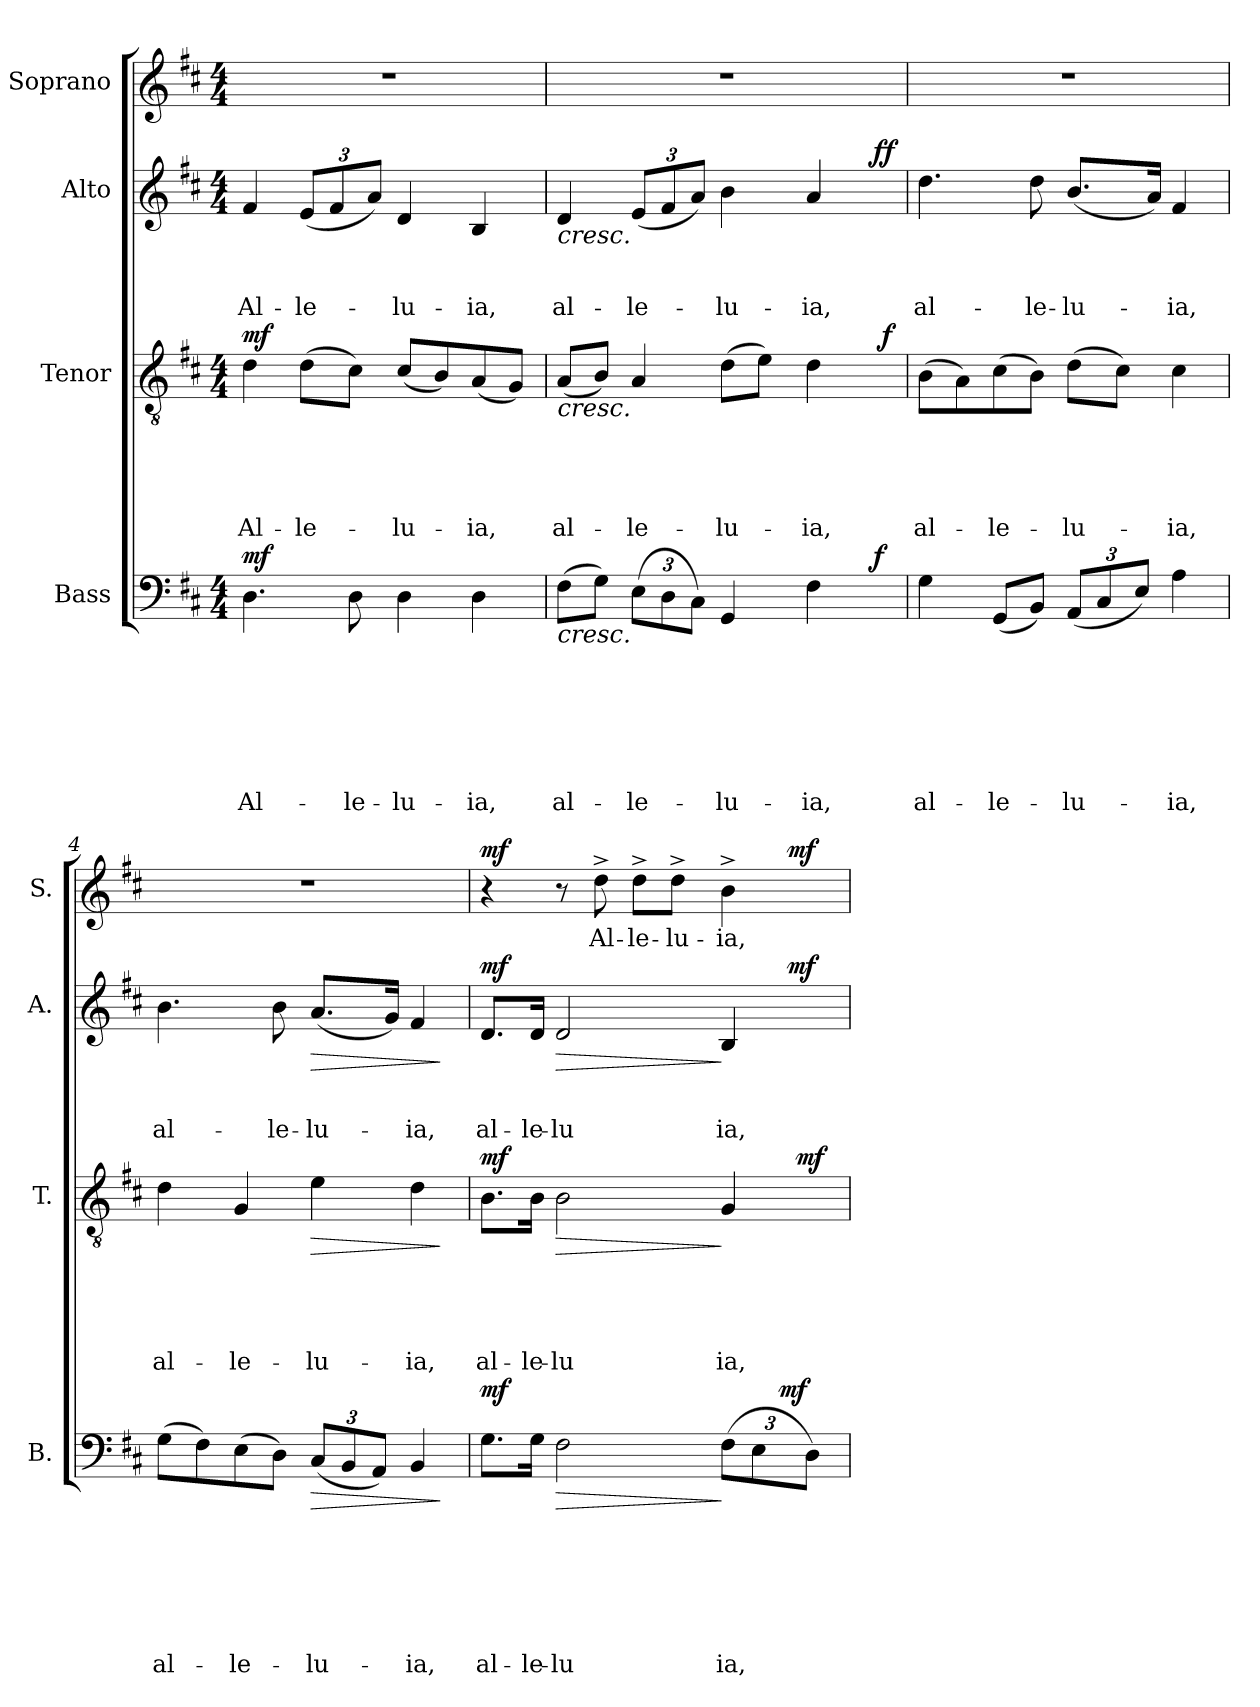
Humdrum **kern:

**kern	**text	**text	**text	**text	**text	**text	**text	**dynam	**kern	**text	**text	**text	**text	**text	**dynam	**kern	**text	**text	**text	**dynam	**kern	**text	**dynam
*part4	*part4	*part4	*part4	*part4	*part4	*part4	*part4	*part4	*part3	*part3	*part3	*part3	*part3	*part3	*part3	*part2	*part2	*part2	*part2	*part2	*part1	*part1	*part1
*staff4	*staff4	*staff4	*staff4	*staff4	*staff4	*staff4	*staff4	*staff4	*staff3	*staff3	*staff3	*staff3	*staff3	*staff3	*staff3	*staff2	*staff2	*staff2	*staff2	*staff2	*staff1	*staff1	*staff1
*I"Bass	*	*	*	*	*	*	*	*	*I"Tenor	*	*	*	*	*	*	*I"Alto	*	*	*	*	*I"Soprano	*	*
*I'B.	*	*	*	*	*	*	*	*	*I'T.	*	*	*	*	*	*	*I'A.	*	*	*	*	*I'S.	*	*
*clefF4	*	*	*	*	*	*	*	*	*clefGv2	*	*	*	*	*	*	*clefG2	*	*	*	*	*clefG2	*	*
*k[f#c#]	*	*	*	*	*	*	*	*	*k[f#c#]	*	*	*	*	*	*	*k[f#c#]	*	*	*	*	*k[f#c#]	*	*
*D:	*	*	*	*	*	*	*	*	*D:	*	*	*	*	*	*	*D:	*	*	*	*	*D:	*	*
*M4/4	*	*	*	*	*	*	*	*	*M4/4	*	*	*	*	*	*	*M4/4	*	*	*	*	*M4/4	*	*
=1	=1	=1	=1	=1	=1	=1	=1	=1	=1	=1	=1	=1	=1	=1	=1	=1	=1	=1	=1	=1	=1	=1	=1
!	!	!	!	!	!	!	!LO:LY:b	!LO:DY:a	!	!	!	!	!	!LO:LY:b	!LO:DY:a	!	!	!	!LO:LY:b	!LO:DY:a	!	!	!
!	!	!	!	!	!	!	!	!	!	!	!	!	!	!	!	!	!	!	!	!LO:DY:n=1:a	!	!	!
4.D\	.	.	.	.	.	.	Al-	mf	4d\	.	.	.	.	Al-	mf	4f#/	.	.	Al-	mf mf	1r	.	.
!	!	!	!	!	!	!	!	!	!	!	!	!	!	!LO:LY:b	!	!	!	!	!LO:LY:b	!	!	!	!
.	.	.	.	.	.	.	.	.	(>8d\L	.	.	.	.	-le-	.	(<12e/L	.	.	-le-	.	.	.	.
.	.	.	.	.	.	.	.	.	.	.	.	.	.	.	.	12f#/	.	.	.	.	.	.	.
!	!	!	!	!	!	!	!LO:LY:b	!	!	!	!	!	!	!	!	!	!	!	!	!	!	!	!
8D\	.	.	.	.	.	.	-le-	.	8c#\J)	.	.	.	.	.	.	.	.	.	.	.	.	.	.
.	.	.	.	.	.	.	.	.	.	.	.	.	.	.	.	12a/J)	.	.	.	.	.	.	.
!	!	!	!	!	!	!	!LO:LY:b:rj	!	!	!	!	!	!	!LO:LY:b	!	!	!	!	!LO:LY:b	!	!	!	!
4D\	.	.	.	.	.	.	-lu-	.	(<8c#/L	.	.	.	.	-lu-	.	4d/	.	.	-lu-	.	.	.	.
.	.	.	.	.	.	.	.	.	8B/)	.	.	.	.	.	.	.	.	.	.	.	.	.	.
!	!	!	!	!	!	!	!LO:LY:b	!	!	!	!	!	!	!LO:LY:b	!	!	!	!	!LO:LY:b	!	!	!	!
4D\	.	.	.	.	.	.	-ia,	.	(<8A/	.	.	.	.	-ia,	.	4B/	.	.	-ia,	.	.	.	.
.	.	.	.	.	.	.	.	.	8G/J)	.	.	.	.	.	.	.	.	.	.	.	.	.	.
=2	=2	=2	=2	=2	=2	=2	=2	=2	=2	=2	=2	=2	=2	=2	=2	=2	=2	=2	=2	=2	=2	=2	=2
!	!	!	!	!	!	!	!LO:LY:b	!LO:HP:b	!	!	!	!	!	!LO:LY:b	!LO:HP:b	!	!	!	!LO:LY:b	!LO:HP:b	!	!	!
*^	*	*	*	*	*	*	*	*	*^	*	*	*	*	*	*	*^	*	*	*	*	*	*	*
(>8F#\L	3%2ryy	.	.	.	.	.	.	al-	<	(<8A/L	2...ryy	.	.	.	.	al-	<	4d/	3%2ryy	.	.	al-	<	1r	.	.
8G\J)	.	.	.	.	.	.	.	.	.	8B/J)	.	.	.	.	.	.	.	.	.	.	.	.	.	.	.	.
!	!	!	!	!	!	!	!	!LO:LY:b	!	!	!	!	!	!	!	!LO:LY:b	!	!	!	!	!	!LO:LY:b	!	!	!	!
(<12E\L	.	.	.	.	.	.	.	-le-	.	4A/	.	.	.	.	.	-le-	.	(<12e/L	.	.	.	-le-	.	.	.	.
12D\	.	.	.	.	.	.	.	.	.	.	.	.	.	.	.	.	.	12f#/	.	.	.	.	.	.	.	.
12C#\J)	.	.	.	.	.	.	.	.	.	.	.	.	.	.	.	.	.	12a/J)	.	.	.	.	.	.	.	.
!	!	!	!	!	!	!	!	!LO:LY:b	!	!	!	!	!	!	!	!LO:LY:b	!	!	!	!	!	!LO:LY:b	!	!	!	!
4GG/	.	.	.	.	.	.	.	-lu-	.	(>8d\L	.	.	.	.	.	-lu-	.	4b\	.	.	.	-lu-	.	.	.	.
.	.	.	.	.	.	.	.	.	.	8e\J)	.	.	.	.	.	.	.	.	.	.	.	.	.	.	.	.
.	6ryy	.	.	.	.	.	.	.	.	.	.	.	.	.	.	.	.	.	6ryy	.	.	.	.	.	.	.
!	!	!	!	!	!	!	!	!LO:LY:b	!	!	!	!	!	!	!	!LO:LY:b	!	!	!	!	!	!LO:LY:b	!	!	!	!
4F#\	.	.	.	.	.	.	.	-ia,	.	4d\	.	.	.	.	.	-ia,	.	4a/	.	.	.	-ia,	.	.	.	.
.	12ryy	.	.	.	.	.	.	.	.	.	.	.	.	.	.	.	.	.	12ryy	.	.	.	.	.	.	.
.	96ryy	.	.	.	.	.	.	.	.	.	.	.	.	.	.	.	.	.	96ryy	.	.	.	.	.	.	.
!	!	!	!	!	!	!	!	!	!LO:DY:a	!	!	!	!	!	!	!	!	!	!	!	!	!	!LO:DY:a	!	!	!
!	!	!	!	!	!	!	!	!	!	!	!	!	!	!	!	!	!	!	!	!	!	!	!LO:DY:n=1:a	!	!	!
.	24..ryy	.	.	.	.	.	.	.	f	.	.	.	.	.	.	.	.	.	24..ryy	.	.	.	f f	.	.	.
!	!	!	!	!	!	!	!	!	!	!	!	!	!	!	!	!	!LO:DY:a	!	!	!	!	!	!	!	!	!
.	.	.	.	.	.	.	.	.	.	.	16ryy	.	.	.	.	.	f	.	.	.	.	.	.	.	.	.
.	.	.	.	.	.	.	.	.	[	.	.	.	.	.	.	.	[	.	.	.	.	.	[	.	.	.
=3	=3	=3	=3	=3	=3	=3	=3	=3	=3	=3	=3	=3	=3	=3	=3	=3	=3	=3	=3	=3	=3	=3	=3	=3	=3	=3
!	!	!	!	!	!	!	!	!LO:LY:b	!	!	!	!	!	!	!	!LO:LY:b	!	!	!	!	!	!LO:LY:b	!	!	!	!
*v	*v	*	*	*	*	*	*	*	*	*	*	*	*	*	*	*	*	*v	*v	*	*	*	*	*	*	*
*	*	*	*	*	*	*	*	*	*v	*v	*	*	*	*	*	*	*	*	*	*	*	*	*	*
4G\	.	.	.	.	.	.	al-	.	(>8B\L	.	.	.	.	al-	.	4.dd\	.	.	al-	.	1r	.	.
.	.	.	.	.	.	.	.	.	8A\)	.	.	.	.	.	.	.	.	.	.	.	.	.	.
!	!	!	!	!	!	!	!LO:LY:b	!	!	!	!	!	!	!LO:LY:b	!	!	!	!	!	!	!	!	!
(<8GG/L	.	.	.	.	.	.	-le-	.	(>8c#\	.	.	.	.	-le-	.	.	.	.	.	.	.	.	.
!	!	!	!	!	!	!	!	!	!	!	!	!	!	!	!	!	!	!	!LO:LY:b	!	!	!	!
8BB/J)	.	.	.	.	.	.	.	.	8B\J)	.	.	.	.	.	.	8dd\	.	.	-le-	.	.	.	.
!	!	!	!	!	!	!	!LO:LY:b	!	!	!	!	!	!	!LO:LY:b	!	!	!	!	!LO:LY:b:rj	!	!	!	!
(<12AA/L	.	.	.	.	.	.	-lu-	.	(>8d\L	.	.	.	.	-lu-	.	(<8.b/L	.	.	-lu-	.	.	.	.
12C#/	.	.	.	.	.	.	.	.	.	.	.	.	.	.	.	.	.	.	.	.	.	.	.
.	.	.	.	.	.	.	.	.	8c#\J)	.	.	.	.	.	.	.	.	.	.	.	.	.	.
12E/J)	.	.	.	.	.	.	.	.	.	.	.	.	.	.	.	.	.	.	.	.	.	.	.
.	.	.	.	.	.	.	.	.	.	.	.	.	.	.	.	16a/Jk)	.	.	.	.	.	.	.
!	!	!	!	!	!	!	!LO:LY:b	!	!	!	!	!	!	!LO:LY:b	!	!	!	!	!LO:LY:b	!	!	!	!
4A\	.	.	.	.	.	.	-ia,	.	4c#\	.	.	.	.	-ia,	.	4f#/	.	.	-ia,	.	.	.	.
=4	=4	=4	=4	=4	=4	=4	=4	=4	=4	=4	=4	=4	=4	=4	=4	=4	=4	=4	=4	=4	=4	=4	=4
!	!	!	!	!	!	!	!LO:LY:b	!	!	!	!	!	!	!LO:LY:b	!	!	!	!	!LO:LY:b	!	!	!	!
(>8G\L	.	.	.	.	.	.	al-	.	4d\	.	.	.	.	al-	.	4.b\	.	.	al-	.	1r	.	.
8F#\)	.	.	.	.	.	.	.	.	.	.	.	.	.	.	.	.	.	.	.	.	.	.	.
!	!	!	!	!	!	!	!LO:LY:b	!	!	!	!	!	!	!LO:LY:b	!	!	!	!	!	!	!	!	!
(>8E\	.	.	.	.	.	.	-le-	.	4G/	.	.	.	.	-le-	.	.	.	.	.	.	.	.	.
!	!	!	!	!	!	!	!	!	!	!	!	!	!	!	!	!	!	!	!LO:LY:b	!	!	!	!
8D\J)	.	.	.	.	.	.	.	.	.	.	.	.	.	.	.	8b\	.	.	-le-	.	.	.	.
!	!	!	!	!	!	!	!LO:LY:b	!LO:HP:b	!	!	!	!	!	!LO:LY:b	!LO:HP:b	!	!	!	!LO:LY:b:rj	!LO:HP:b	!	!	!
(<12C#/L	.	.	.	.	.	.	-lu-	>	4e\	.	.	.	.	-lu-	>	(<8.a/L	.	.	-lu-	>	.	.	.
12BB/	.	.	.	.	.	.	.	.	.	.	.	.	.	.	.	.	.	.	.	.	.	.	.
12AA/J)	.	.	.	.	.	.	.	.	.	.	.	.	.	.	.	.	.	.	.	.	.	.	.
.	.	.	.	.	.	.	.	.	.	.	.	.	.	.	.	16g/Jk)	.	.	.	.	.	.	.
!	!	!	!	!	!	!	!LO:LY:b	!	!	!	!	!	!	!LO:LY:b	!	!	!	!	!LO:LY:b	!	!	!	!
4BB/	.	.	.	.	.	.	-ia,	.	4d\	.	.	.	.	-ia,	.	4f#/	.	.	-ia,	.	.	.	.
.	.	.	.	.	.	.	.	]	.	.	.	.	.	.	]	.	.	.	.	]	.	.	.
!!LO:LB:g=z
=5	=5	=5	=5	=5	=5	=5	=5	=5	=5	=5	=5	=5	=5	=5	=5	=5	=5	=5	=5	=5	=5	=5	=5
!	!	!	!	!	!	!	!LO:LY:b	!LO:DY:a	!	!	!	!	!	!LO:LY:b	!LO:DY:a	!	!	!	!LO:LY:b	!LO:DY:a	!	!	!LO:DY:a
*^	*	*	*	*	*	*	*	*	*^	*	*	*	*	*	*	*^	*	*	*	*	*^	*	*
8.G\L	3%2ryy	.	.	.	.	.	.	al-	mf	8.B\L	2ryy	.	.	.	.	al-	mf	8.d/L	3%2ryy	.	.	al-	mf	4r	3%2ryy	.	mf
!	!	!	!	!	!	!	!	!LO:LY:b	!	!	!	!	!	!	!	!LO:LY:b	!	!	!	!	!	!LO:LY:b	!	!	!	!	!
16G\Jk	.	.	.	.	.	.	.	-le-	.	16B\Jk	.	.	.	.	.	-le-	.	16d/Jk	.	.	.	-le-	.	.	.	.	.
!	!	!	!	!	!	!	!	!LO:LY:b	!LO:HP:b	!	!	!	!	!	!	!LO:LY:b	!LO:HP:b	!	!	!	!	!LO:LY:b	!LO:HP:b	!	!	!	!
2F#\	.	.	.	.	.	.	.	-lu	>	2B\	.	.	.	.	.	-lu	>	2d/	.	.	.	-lu	>	8r	.	.	.
!	!	!	!	!	!	!	!	!	!	!	!	!	!	!	!	!	!	!	!	!	!	!	!	!	!	!LO:LY:b	!
.	.	.	.	.	.	.	.	.	.	.	.	.	.	.	.	.	.	.	.	.	.	.	.	8dd^>\	.	Al-	.
!	!	!	!	!	!	!	!	!	!	!	!	!	!	!	!	!	!	!	!	!	!	!	!	!	!	!LO:LY:b	!
.	.	.	.	.	.	.	.	.	.	.	4ryy	.	.	.	.	.	.	.	.	.	.	.	.	8dd^>\L	.	-le-	.
!	!	!	!	!	!	!	!	!	!	!	!	!	!	!	!	!	!	!	!	!	!	!	!	!	!	!LO:LY:b	!
.	.	.	.	.	.	.	.	.	.	.	.	.	.	.	.	.	.	.	.	.	.	.	.	8dd^>\J	.	-lu-	.
.	6ryy	.	.	.	.	.	.	.	.	.	.	.	.	.	.	.	.	.	6ryy	.	.	.	.	.	6ryy	.	.
!	!	!	!	!	!	!	!	!LO:LY:b	!	!	!	!	!	!	!	!LO:LY:b	!	!	!	!	!	!LO:LY:b	!	!	!	!LO:LY:b:rj	!
(>12F#\L	.	.	.	.	.	.	.	ia,	]	4G/	8ryy	.	.	.	.	ia,	]	4B/	.	.	.	ia,	]	4b^>\	.	-ia,	.
12E\	24ryy	.	.	.	.	.	.	.	.	.	.	.	.	.	.	.	.	.	24.ryy	.	.	.	.	.	24.ryy	.	.
.	96ryy	.	.	.	.	.	.	.	.	.	32ryy	.	.	.	.	.	.	.	.	.	.	.	.	.	.	.	.
!	!	!	!	!	!	!	!	!	!LO:DY:a	!	!	!	!	!	!	!	!	!	!	!	!	!	!	!	!	!	!
.	12ryy	.	.	.	.	.	.	.	mf	.	.	.	.	.	.	.	.	.	.	.	.	.	.	.	.	.	.
!	!	!	!	!	!	!	!	!	!	!	!	!	!	!	!	!	!	!	!	!	!	!	!LO:DY:a	!	!	!	!LO:DY:a
.	.	.	.	.	.	.	.	.	.	.	.	.	.	.	.	.	.	.	12ryy	.	.	.	mf	.	12ryy	.	mf
!	!	!	!	!	!	!	!	!	!	!	!	!	!	!	!	!	!LO:DY:a	!	!	!	!	!	!	!	!	!	!
.	.	.	.	.	.	.	.	.	.	.	16.ryy	.	.	.	.	.	mf	.	.	.	.	.	.	.	.	.	.
12D\J)	.	.	.	.	.	.	.	.	.	.	.	.	.	.	.	.	.	.	.	.	.	.	.	.	.	.	.
.	48.ryy	.	.	.	.	.	.	.	.	.	.	.	.	.	.	.	.	.	.	.	.	.	.	.	.	.	.
.	.	.	.	.	.	.	.	.	.	.	.	.	.	.	.	.	.	.	48ryy	.	.	.	.	.	48ryy	.	.
*v	*v	*	*	*	*	*	*	*	*	*	*	*	*	*	*	*	*	*v	*v	*	*	*	*	*v	*v	*	*
*	*	*	*	*	*	*	*	*	*v	*v	*	*	*	*	*	*	*	*	*	*	*	*	*	*
=	=	=	=	=	=	=	=	=	=	=	=	=	=	=	=	=	=	=	=	=	=	=	=
*-	*-	*-	*-	*-	*-	*-	*-	*-	*-	*-	*-	*-	*-	*-	*-	*-	*-	*-	*-	*-	*-	*-	*-
